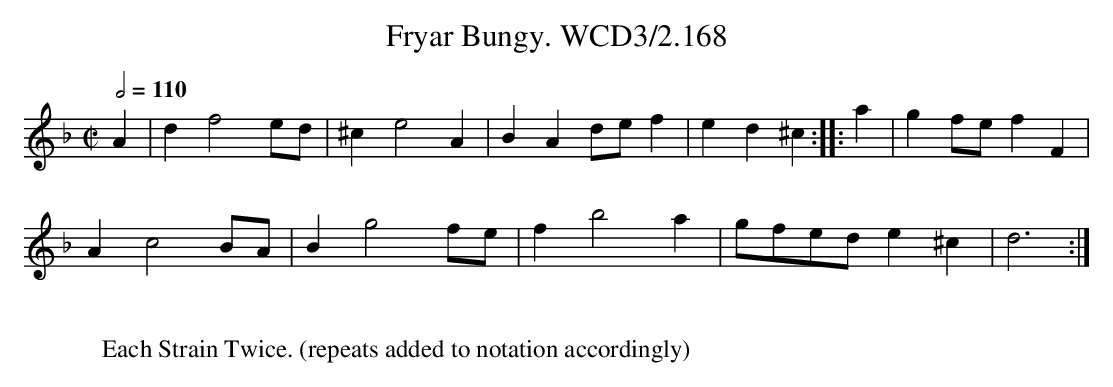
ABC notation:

X:1
T:Fryar Bungy. WCD3/2.168
M:C|
L:1/4
Q:1/2=110
K:Dm
A|d f2 e/d/|^c e2 A|BA d/e/ f|ed^c::a|g f/e/ fF|
A c2 B/A/|B g2 f/e/|f b2 a|g/f/e/d/ e^c|d3:|
W:
W:Each Strain Twice. (repeats added to notation accordingly)
